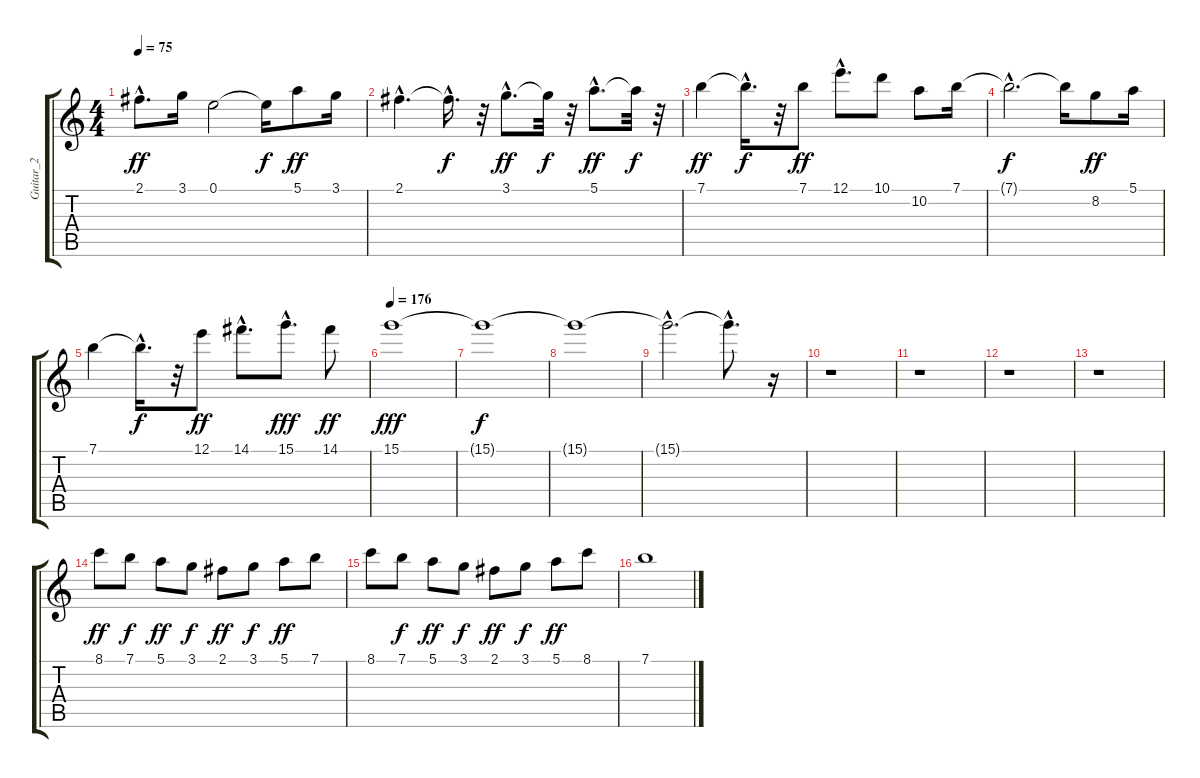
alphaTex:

\track ("Guitar_2" "Guitar_2") {instrument acousticguitarsteel}
\staff {score tabs}
\tuning (E4 B3 G3 D3 A2 E2) {hide}
\ts (4 4)
\tempo 75
\clef g2
\ks c
2.1{hac}.8{d dy ff} 3.1.16 0.1.2 0.1{t}.16{dy f} 5.1.8{dy ff} 3.1.16 |
2.1{hac}.4{d} 2.1{hac t}.16{d dy f} r.32 3.1{hac}.8{d dy ff} 3.1{t}.32{dy f} r.32 5.1{hac}.8{d dy ff} 5.1{t}.32{dy f} r.32 |
7.1.4{dy ff} 7.1{hac t}.16{d dy f} r.32 7.1.8{dy ff} 12.1{hac}.8{d} 10.1.8 10.2.8 7.1.16 |
7.1{hac t}.2{d dy f} 7.1{t}.16 8.2.8{dy ff} 5.1.16 |
7.1.4 7.1{hac t}.16{d dy f} r.32 12.1.8{dy ff} 14.1{hac}.8{d} 15.1{hac}.8{d dy fff} 14.1.8{dy ff} |
\tempo 176
15.1.1{dy fff} |
15.1{t}.1{dy f} |
15.1{t}.1 |
15.1{hac t}.2{d} 15.1{hac t}.8{d} r.16 |
r.1 |
r.1 |
r.1 |
r.1 |
8.1.8{dy ff} 7.1.8{dy f} 5.1.8{dy ff} 3.1.8{dy f} 2.1.8{dy ff} 3.1.8{dy f} 5.1.8{dy ff} 7.1.8 |
8.1.8 7.1.8{dy f} 5.1.8{dy ff} 3.1.8{dy f} 2.1.8{dy ff} 3.1.8{dy f} 5.1.8{dy ff} 8.1.8 |
7.1.1
